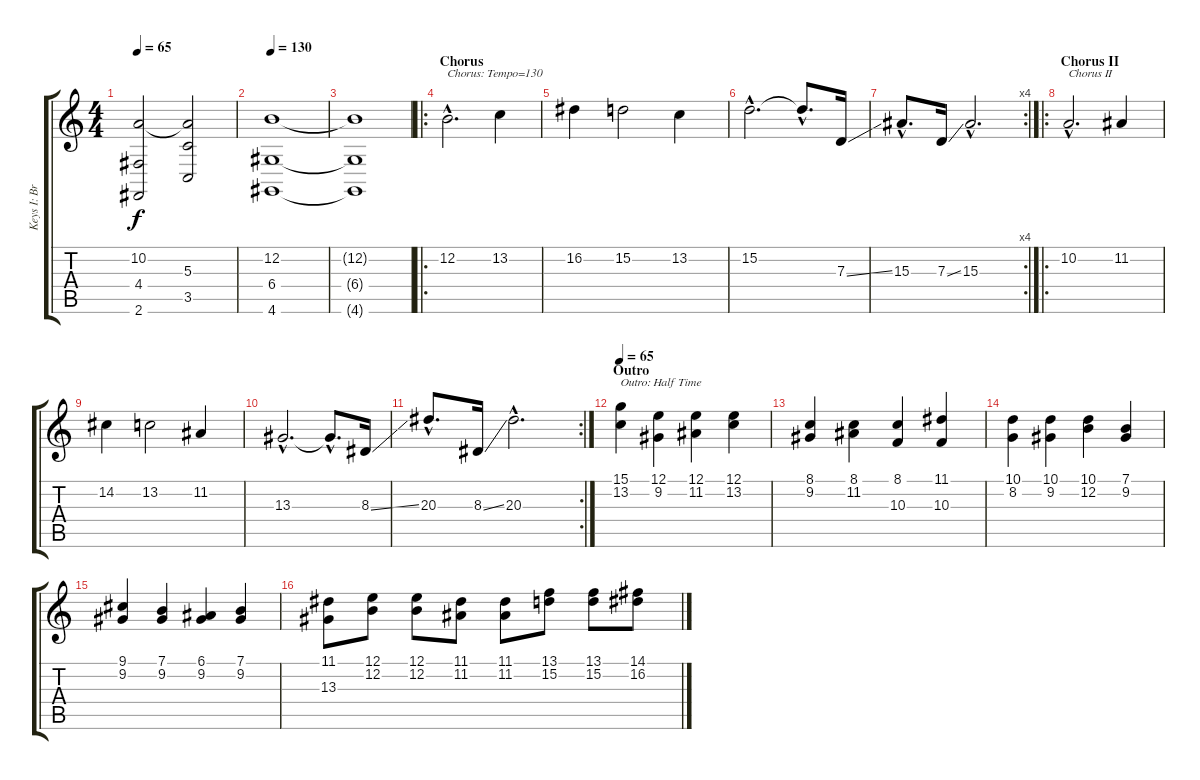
\track ("Keys I: Brass [Insahn]" "Keys I: Br") {instrument brasssection}
\staff {score tabs}
\tuning (E4 B3 G3 D3 A2 E2) {hide}
\ts (4 4)
\tempo 65
\clef g2
\ks c
(10.2 4.4 2.6).2{dy f} (10.2{t} 5.3 3.5).2 |
\tempo 130
(12.2 6.4 4.6).1 |
(12.2{t} 6.4{t} 4.6{t}).1 |
\ro
\section ("" "Chorus")
12.2{hac}.2{d txt "Chorus: Tempo=130" instrument brasssection} 13.2.4 |
16.2.4 15.2.2 13.2.4 |
15.2{hac}.2{d} 15.2{hac t}.8{d} 7.3{ss}.16{instrument frenchhorn} |
\rc 4
15.3{hac}.8{d} 7.3{ss}.16 15.3{hac}.2{d} |
\ro
\section ("" "Chorus II")
10.2{hac}.2{d txt "Chorus II" instrument brasssection} 11.2.4 |
14.2.4 13.2.2 11.2.4 |
13.3{hac}.2{d} 13.3{hac t}.8{d} 8.3{ss}.16{instrument frenchhorn} |
\rc 2
20.3{hac}.8{d} 8.3{ss}.16 20.3{hac}.2{d} |
\section ("" "Outro")
\tempo 65
(15.1 13.2).4{txt "Outro: Half Time"} (12.1 9.2).4 (12.1 11.2).4 (12.1 13.2).4 |
(8.1 9.2).4 (8.1 11.2).4 (8.1 10.3).4 (11.1 10.3).4 |
(10.1 8.2).4 (10.1 9.2).4 (10.1 12.2).4 (7.1 9.2).4 |
(9.1 9.2).4 (7.1 9.2).4 (6.1 9.2).4 (7.1 9.2).4 |
(11.1 13.3).8 (12.1 12.2).8 (12.1 12.2).8 (11.1 11.2).8 (11.1 11.2).8 (13.1 15.2).8 (13.1 15.2).8 (14.1 16.2).8
